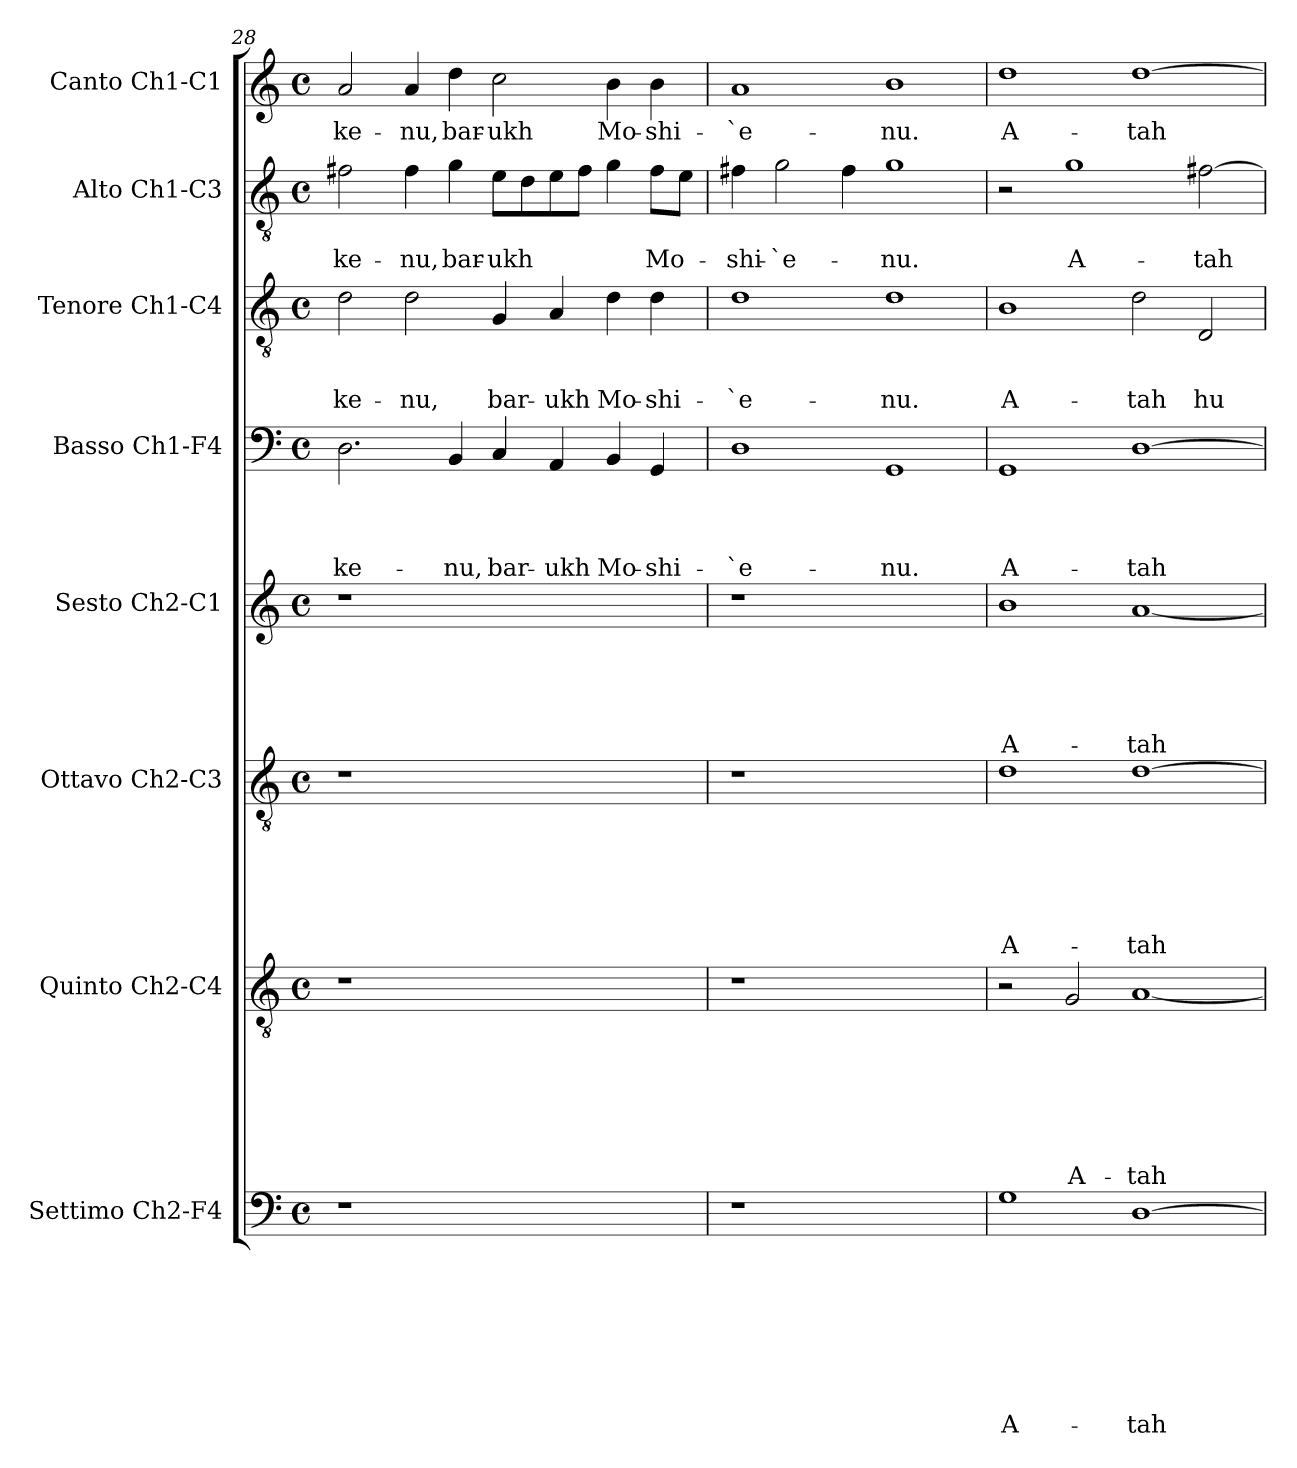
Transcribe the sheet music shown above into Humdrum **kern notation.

**kern	**text	**text	**text	**text	**text	**text	**text	**text	**kern	**text	**text	**text	**text	**text	**text	**text	**kern	**text	**text	**text	**text	**text	**text	**kern	**text	**text	**text	**text	**text	**kern	**text	**text	**text	**text	**kern	**text	**text	**text	**kern	**text	**text	**kern	**text
*part8	*part8	*part8	*part8	*part8	*part8	*part8	*part8	*part8	*part7	*part7	*part7	*part7	*part7	*part7	*part7	*part7	*part6	*part6	*part6	*part6	*part6	*part6	*part6	*part5	*part5	*part5	*part5	*part5	*part5	*part4	*part4	*part4	*part4	*part4	*part3	*part3	*part3	*part3	*part2	*part2	*part2	*part1	*part1
*staff8	*staff8	*staff8	*staff8	*staff8	*staff8	*staff8	*staff8	*staff8	*staff7	*staff7	*staff7	*staff7	*staff7	*staff7	*staff7	*staff7	*staff6	*staff6	*staff6	*staff6	*staff6	*staff6	*staff6	*staff5	*staff5	*staff5	*staff5	*staff5	*staff5	*staff4	*staff4	*staff4	*staff4	*staff4	*staff3	*staff3	*staff3	*staff3	*staff2	*staff2	*staff2	*staff1	*staff1
*I"Settimo Ch2-F4	*	*	*	*	*	*	*	*	*I"Quinto Ch2-C4	*	*	*	*	*	*	*	*I"Ottavo Ch2-C3	*	*	*	*	*	*	*I"Sesto Ch2-C1	*	*	*	*	*	*I"Basso Ch1-F4	*	*	*	*	*I"Tenore Ch1-C4	*	*	*	*I"Alto Ch1-C3	*	*	*I"Canto Ch1-C1	*
*	*	*	*	*	*	*	*	*	*	*	*	*	*	*	*	*	*	*	*	*	*	*	*	*	*	*	*	*	*	*I'B	*	*	*	*	*I'T	*	*	*	*I'A	*	*	*I'C	*
*clefF4	*	*	*	*	*	*	*	*	*clefGv2	*	*	*	*	*	*	*	*clefGv2	*	*	*	*	*	*	*clefG2	*	*	*	*	*	*clefF4	*	*	*	*	*clefGv2	*	*	*	*clefGv2	*	*	*clefG2	*
*k[]	*	*	*	*	*	*	*	*	*k[]	*	*	*	*	*	*	*	*k[]	*	*	*	*	*	*	*k[]	*	*	*	*	*	*k[]	*	*	*	*	*k[]	*	*	*	*k[]	*	*	*k[]	*
*C:	*	*	*	*	*	*	*	*	*C:	*	*	*	*	*	*	*	*C:	*	*	*	*	*	*	*C:	*	*	*	*	*	*C:	*	*	*	*	*C:	*	*	*	*C:	*	*	*C:	*
*M4/4	*	*	*	*	*	*	*	*	*M4/4	*	*	*	*	*	*	*	*M4/4	*	*	*	*	*	*	*M4/4	*	*	*	*	*	*M4/4	*	*	*	*	*M4/4	*	*	*	*M4/4	*	*	*M4/4	*
*met(c)	*	*	*	*	*	*	*	*	*met(c)	*	*	*	*	*	*	*	*met(c)	*	*	*	*	*	*	*met(c)	*	*	*	*	*	*met(c)	*	*	*	*	*met(c)	*	*	*	*met(c)	*	*	*met(c)	*
=28	=28	=28	=28	=28	=28	=28	=28	=28	=28	=28	=28	=28	=28	=28	=28	=28	=28	=28	=28	=28	=28	=28	=28	=28	=28	=28	=28	=28	=28	=28	=28	=28	=28	=28	=28	=28	=28	=28	=28	=28	=28	=28	=28
!	!	!	!	!	!	!	!	!	!	!	!	!	!	!	!	!	!	!	!	!	!	!	!	!	!	!	!	!	!	!	!	!	!	!LO:LY:b	!	!	!	!LO:LY:b	!	!	!LO:LY:b	!	!LO:LY:b
1r	.	.	.	.	.	.	.	.	1r	.	.	.	.	.	.	.	1r	.	.	.	.	.	.	1r	.	.	.	.	.	2.D\	.	.	.	-ke-	2d\	.	.	-ke-	2f#X\	.	-ke-	2a/	-ke-
!	!	!	!	!	!	!	!	!	!	!	!	!	!	!	!	!	!	!	!	!	!	!	!	!	!	!	!	!	!	!	!	!	!	!	!	!	!	!LO:LY:b	!	!	!LO:LY:b	!	!LO:LY:b
.	.	.	.	.	.	.	.	.	.	.	.	.	.	.	.	.	.	.	.	.	.	.	.	.	.	.	.	.	.	.	.	.	.	.	2d\	.	.	-nu,	4f#\	.	-nu,	4a/	-nu,
!	!	!	!	!	!	!	!	!	!	!	!	!	!	!	!	!	!	!	!	!	!	!	!	!	!	!	!	!	!	!	!	!	!	!LO:LY:b	!	!	!	!	!	!	!LO:LY:b	!	!LO:LY:b
.	.	.	.	.	.	.	.	.	.	.	.	.	.	.	.	.	.	.	.	.	.	.	.	.	.	.	.	.	.	4BB/	.	.	.	-nu,	.	.	.	.	4g\	.	bar-	4dd\	bar-
!	!	!	!	!	!	!	!	!	!	!	!	!	!	!	!	!	!	!	!	!	!	!	!	!	!	!	!	!	!	!	!	!	!	!LO:LY:b	!	!	!	!LO:LY:b	!	!	!LO:LY:b	!	!LO:LY:b
1ryy	.	.	.	.	.	.	.	.	1ryy	.	.	.	.	.	.	.	1ryy	.	.	.	.	.	.	1ryy	.	.	.	.	.	4C/	.	.	.	bar-	4G/	.	.	bar-	8e\L	.	-ukh	2cc\	-ukh
.	.	.	.	.	.	.	.	.	.	.	.	.	.	.	.	.	.	.	.	.	.	.	.	.	.	.	.	.	.	.	.	.	.	.	.	.	.	.	8d\	.	.	.	.
!	!	!	!	!	!	!	!	!	!	!	!	!	!	!	!	!	!	!	!	!	!	!	!	!	!	!	!	!	!	!	!	!	!	!LO:LY:b	!	!	!	!LO:LY:b	!	!	!	!	!
.	.	.	.	.	.	.	.	.	.	.	.	.	.	.	.	.	.	.	.	.	.	.	.	.	.	.	.	.	.	4AA/	.	.	.	-ukh	4A/	.	.	-ukh	8e\	.	.	.	.
.	.	.	.	.	.	.	.	.	.	.	.	.	.	.	.	.	.	.	.	.	.	.	.	.	.	.	.	.	.	.	.	.	.	.	.	.	.	.	8f#\J	.	.	.	.
!	!	!	!	!	!	!	!	!	!	!	!	!	!	!	!	!	!	!	!	!	!	!	!	!	!	!	!	!	!	!	!	!	!	!LO:LY:b	!	!	!	!LO:LY:b	!	!	!	!	!LO:LY:b
.	.	.	.	.	.	.	.	.	.	.	.	.	.	.	.	.	.	.	.	.	.	.	.	.	.	.	.	.	.	4BB/	.	.	.	Mo-	4d\	.	.	Mo-	4g\	.	.	4b\	Mo-
!	!	!	!	!	!	!	!	!	!	!	!	!	!	!	!	!	!	!	!	!	!	!	!	!	!	!	!	!	!	!	!	!	!	!LO:LY:b	!	!	!	!LO:LY:b	!	!	!LO:LY:b	!	!LO:LY:b
.	.	.	.	.	.	.	.	.	.	.	.	.	.	.	.	.	.	.	.	.	.	.	.	.	.	.	.	.	.	4GG/	.	.	.	-shi-	4d\	.	.	-shi-	8f#\L	.	Mo-	4b\	-shi-
.	.	.	.	.	.	.	.	.	.	.	.	.	.	.	.	.	.	.	.	.	.	.	.	.	.	.	.	.	.	.	.	.	.	.	.	.	.	.	8e\J	.	.	.	.
!!LO:LB:g=z
=29	=29	=29	=29	=29	=29	=29	=29	=29	=29	=29	=29	=29	=29	=29	=29	=29	=29	=29	=29	=29	=29	=29	=29	=29	=29	=29	=29	=29	=29	=29	=29	=29	=29	=29	=29	=29	=29	=29	=29	=29	=29	=29	=29
!	!	!	!	!	!	!	!	!	!	!	!	!	!	!	!	!	!	!	!	!	!	!	!	!	!	!	!	!	!	!	!	!	!	!LO:LY:b	!	!	!	!LO:LY:b	!	!	!LO:LY:b	!	!LO:LY:b
1r	.	.	.	.	.	.	.	.	1r	.	.	.	.	.	.	.	1r	.	.	.	.	.	.	1r	.	.	.	.	.	1D	.	.	.	-`e-	1d	.	.	-`e-	4f#X\	.	-shi-	1a	-`e-
!	!	!	!	!	!	!	!	!	!	!	!	!	!	!	!	!	!	!	!	!	!	!	!	!	!	!	!	!	!	!	!	!	!	!	!	!	!	!	!	!	!LO:LY:b	!	!
.	.	.	.	.	.	.	.	.	.	.	.	.	.	.	.	.	.	.	.	.	.	.	.	.	.	.	.	.	.	.	.	.	.	.	.	.	.	.	2g\	.	-`e-	.	.
.	.	.	.	.	.	.	.	.	.	.	.	.	.	.	.	.	.	.	.	.	.	.	.	.	.	.	.	.	.	.	.	.	.	.	.	.	.	.	4f#\	.	.	.	.
!	!	!	!	!	!	!	!	!	!	!	!	!	!	!	!	!	!	!	!	!	!	!	!	!	!	!	!	!	!	!	!	!	!	!LO:LY:b	!	!	!	!LO:LY:b	!	!	!LO:LY:b	!	!LO:LY:b
1ryy	.	.	.	.	.	.	.	.	1ryy	.	.	.	.	.	.	.	1ryy	.	.	.	.	.	.	1ryy	.	.	.	.	.	1GG	.	.	.	-nu.	1d	.	.	-nu.	1g	.	-nu.	1b	-nu.
=30	=30	=30	=30	=30	=30	=30	=30	=30	=30	=30	=30	=30	=30	=30	=30	=30	=30	=30	=30	=30	=30	=30	=30	=30	=30	=30	=30	=30	=30	=30	=30	=30	=30	=30	=30	=30	=30	=30	=30	=30	=30	=30	=30
!	!	!	!	!	!	!	!	!LO:LY:b	!	!	!	!	!	!	!	!	!	!	!	!	!	!	!LO:LY:b	!	!	!	!	!	!LO:LY:b	!	!	!	!	!LO:LY:b	!	!	!	!LO:LY:b	!	!	!	!	!LO:LY:b
1G	.	.	.	.	.	.	.	A-	2r	.	.	.	.	.	.	.	1d	.	.	.	.	.	A-	1b	.	.	.	.	A-	1GG	.	.	.	A-	1B	.	.	A-	2r	.	.	1dd	A-
!	!	!	!	!	!	!	!	!	!	!	!	!	!	!	!	!LO:LY:b	!	!	!	!	!	!	!	!	!	!	!	!	!	!	!	!	!	!	!	!	!	!	!	!	!LO:LY:b	!	!
.	.	.	.	.	.	.	.	.	2G/	.	.	.	.	.	.	A-	.	.	.	.	.	.	.	.	.	.	.	.	.	.	.	.	.	.	.	.	.	.	1g	.	A-	.	.
!	!	!	!	!	!	!	!	!LO:LY:b	!	!	!	!	!	!	!	!LO:LY:b	!	!	!	!	!	!	!LO:LY:b	!	!	!	!	!	!LO:LY:b	!	!	!	!	!LO:LY:b	!	!	!	!LO:LY:b	!	!	!	!	!LO:LY:b
[1D	.	.	.	.	.	.	.	-tah	[1A	.	.	.	.	.	.	-tah	[1d	.	.	.	.	.	-tah	[1a	.	.	.	.	-tah	[1D	.	.	.	-tah	2d\	.	.	-tah	.	.	.	[1dd	-tah
!	!	!	!	!	!	!	!	!	!	!	!	!	!	!	!	!	!	!	!	!	!	!	!	!	!	!	!	!	!	!	!	!	!	!	!	!	!	!LO:LY:b	!	!	!LO:LY:b	!	!
.	.	.	.	.	.	.	.	.	.	.	.	.	.	.	.	.	.	.	.	.	.	.	.	.	.	.	.	.	.	.	.	.	.	.	2D/	.	.	hu	[2f#X\	.	-tah	.	.
=	=	=	=	=	=	=	=	=	=	=	=	=	=	=	=	=	=	=	=	=	=	=	=	=	=	=	=	=	=	=	=	=	=	=	=	=	=	=	=	=	=	=	=
*-	*-	*-	*-	*-	*-	*-	*-	*-	*-	*-	*-	*-	*-	*-	*-	*-	*-	*-	*-	*-	*-	*-	*-	*-	*-	*-	*-	*-	*-	*-	*-	*-	*-	*-	*-	*-	*-	*-	*-	*-	*-	*-	*-
